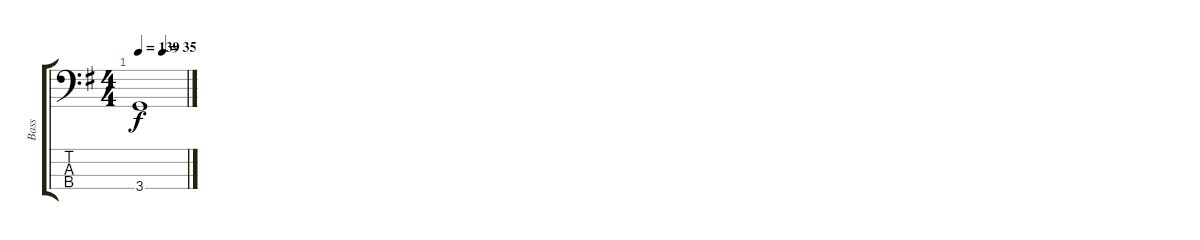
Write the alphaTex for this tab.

\track ("Bass" "Bass") {instrument electricbasspick}
\staff {score tabs}
\tuning (G2 D2 A1 E1) {hide}
\ts (4 4)
\tempo 139
\tempo (35 0.5)
\clef f4
\ks g
3.4{t}.1{dy f}
